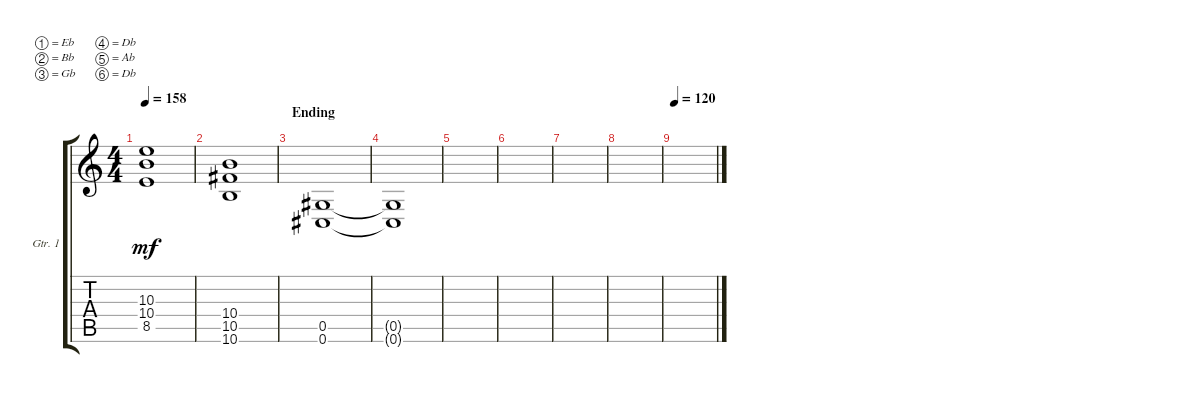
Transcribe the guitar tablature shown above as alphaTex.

\defaultSystemsLayout 4
\bracketExtendMode groupsimilarinstruments
\firstSystemTrackNameOrientation horizontal
\otherSystemsTrackNameOrientation horizontal
\track ("Electric Guitar" "Gtr. 1") {instrument distortionguitar}
\staff {score tabs}
\tuning (Eb4 Bb3 Gb3 Db3 Ab2 Db2)
\ts (4 4)
\tempo 158
\clef g2
\ks c
(8.5 10.4 10.3).1{dy mf} |
(10.4 10.5 10.6).1 |
\section ("" "Ending")
(0.6 0.5).1 |
(0.5{t} 0.6{t}).1 |
|
|
|
|
\tempo 120
